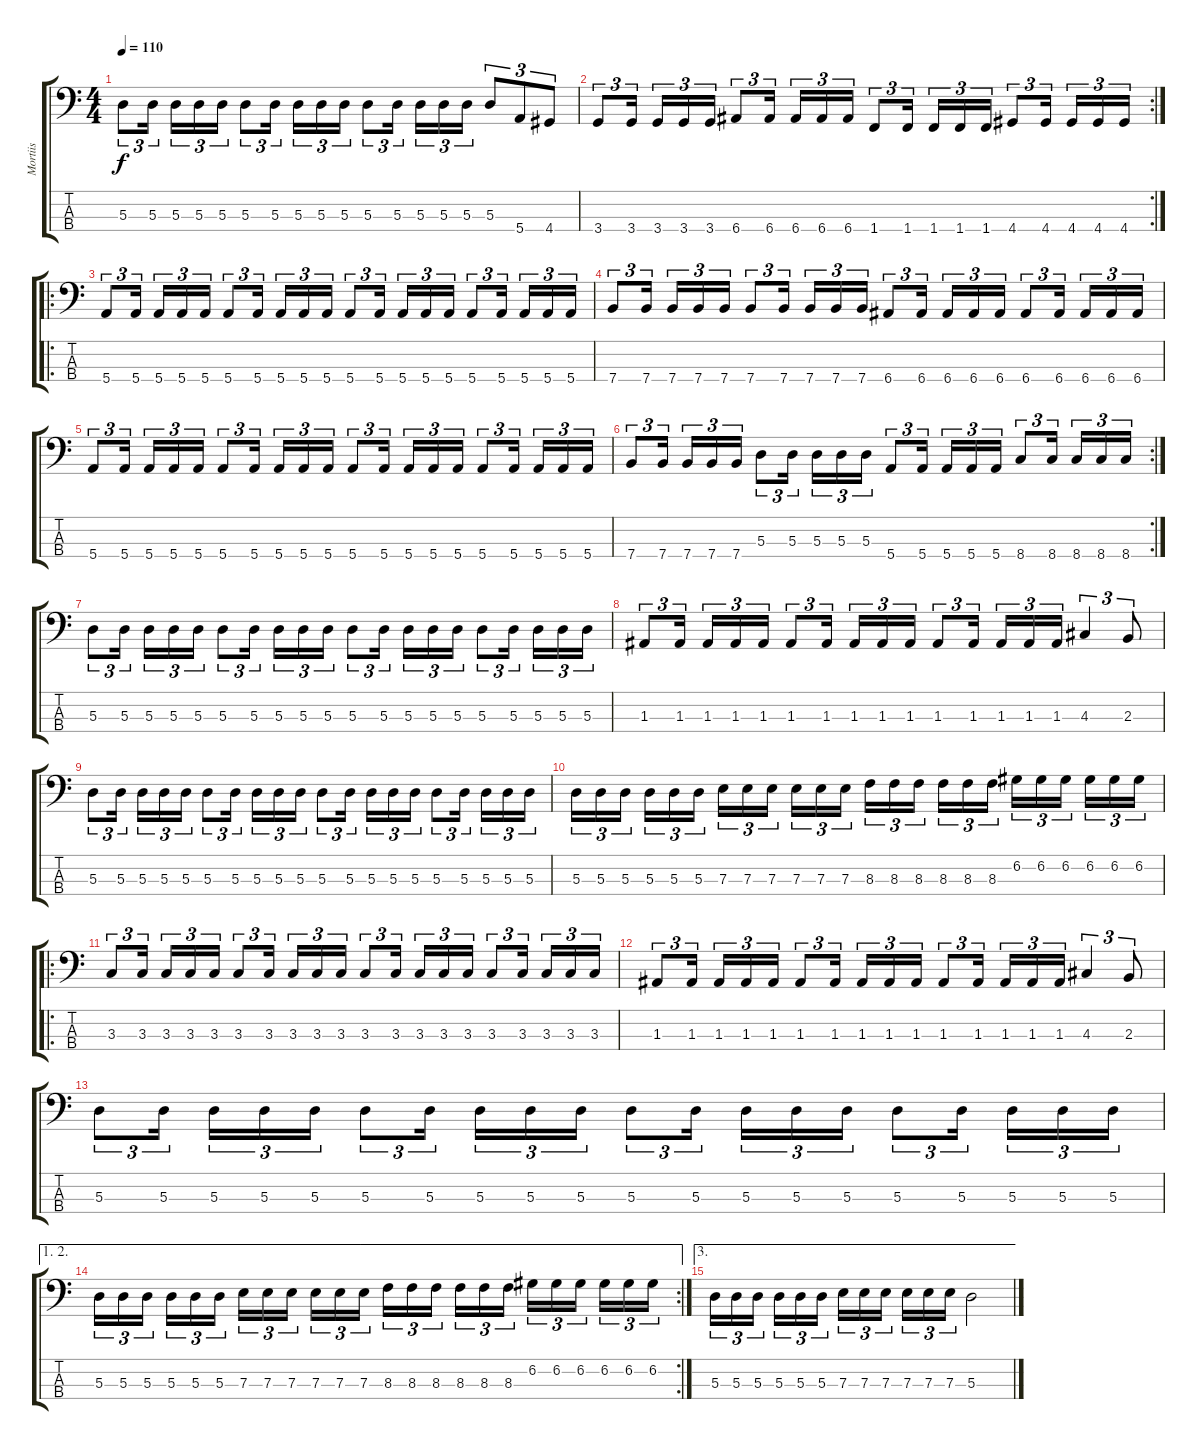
\track ("Mortiis" "Mortiis") {instrument electricbassfinger}
\staff {score tabs}
\tuning (G2 D2 A1 E1) {hide}
\ts (4 4)
\tempo 110
\clef f4
\ks c
5.3.8{tu (3 2) dy f} 5.3.16{tu (3 2) beam splitsecondary} 5.3.16{tu (3 2)} 5.3.16{tu (3 2)} 5.3.16{tu (3 2)} 5.3.8{tu (3 2)} 5.3.16{tu (3 2) beam splitsecondary} 5.3.16{tu (3 2)} 5.3.16{tu (3 2)} 5.3.16{tu (3 2)} 5.3.8{tu (3 2)} 5.3.16{tu (3 2) beam splitsecondary} 5.3.16{tu (3 2)} 5.3.16{tu (3 2)} 5.3.16{tu (3 2)} 5.3.8{tu (3 2)} 5.4.8{tu (3 2)} 4.4.8{tu (3 2)} |
\rc 2
3.4.8{tu (3 2)} 3.4.16{tu (3 2) beam splitsecondary} 3.4.16{tu (3 2)} 3.4.16{tu (3 2)} 3.4.16{tu (3 2)} 6.4.8{tu (3 2)} 6.4.16{tu (3 2) beam splitsecondary} 6.4.16{tu (3 2)} 6.4.16{tu (3 2)} 6.4.16{tu (3 2)} 1.4.8{tu (3 2)} 1.4.16{tu (3 2) beam splitsecondary} 1.4.16{tu (3 2)} 1.4.16{tu (3 2)} 1.4.16{tu (3 2)} 4.4.8{tu (3 2)} 4.4.16{tu (3 2) beam splitsecondary} 4.4.16{tu (3 2)} 4.4.16{tu (3 2)} 4.4.16{tu (3 2)} |
\ro
5.4.8{tu (3 2)} 5.4.16{tu (3 2) beam splitsecondary} 5.4.16{tu (3 2)} 5.4.16{tu (3 2)} 5.4.16{tu (3 2)} 5.4.8{tu (3 2)} 5.4.16{tu (3 2) beam splitsecondary} 5.4.16{tu (3 2)} 5.4.16{tu (3 2)} 5.4.16{tu (3 2)} 5.4.8{tu (3 2)} 5.4.16{tu (3 2) beam splitsecondary} 5.4.16{tu (3 2)} 5.4.16{tu (3 2)} 5.4.16{tu (3 2)} 5.4.8{tu (3 2)} 5.4.16{tu (3 2) beam splitsecondary} 5.4.16{tu (3 2)} 5.4.16{tu (3 2)} 5.4.16{tu (3 2)} |
7.4.8{tu (3 2)} 7.4.16{tu (3 2) beam splitsecondary} 7.4.16{tu (3 2)} 7.4.16{tu (3 2)} 7.4.16{tu (3 2)} 7.4.8{tu (3 2)} 7.4.16{tu (3 2) beam splitsecondary} 7.4.16{tu (3 2)} 7.4.16{tu (3 2)} 7.4.16{tu (3 2)} 6.4.8{tu (3 2)} 6.4.16{tu (3 2) beam splitsecondary} 6.4.16{tu (3 2)} 6.4.16{tu (3 2)} 6.4.16{tu (3 2)} 6.4.8{tu (3 2)} 6.4.16{tu (3 2) beam splitsecondary} 6.4.16{tu (3 2)} 6.4.16{tu (3 2)} 6.4.16{tu (3 2)} |
5.4.8{tu (3 2)} 5.4.16{tu (3 2) beam splitsecondary} 5.4.16{tu (3 2)} 5.4.16{tu (3 2)} 5.4.16{tu (3 2)} 5.4.8{tu (3 2)} 5.4.16{tu (3 2) beam splitsecondary} 5.4.16{tu (3 2)} 5.4.16{tu (3 2)} 5.4.16{tu (3 2)} 5.4.8{tu (3 2)} 5.4.16{tu (3 2) beam splitsecondary} 5.4.16{tu (3 2)} 5.4.16{tu (3 2)} 5.4.16{tu (3 2)} 5.4.8{tu (3 2)} 5.4.16{tu (3 2) beam splitsecondary} 5.4.16{tu (3 2)} 5.4.16{tu (3 2)} 5.4.16{tu (3 2)} |
\rc 2
7.4.8{tu (3 2)} 7.4.16{tu (3 2) beam splitsecondary} 7.4.16{tu (3 2)} 7.4.16{tu (3 2)} 7.4.16{tu (3 2)} 5.3.8{tu (3 2)} 5.3.16{tu (3 2) beam splitsecondary} 5.3.16{tu (3 2)} 5.3.16{tu (3 2)} 5.3.16{tu (3 2)} 5.4.8{tu (3 2)} 5.4.16{tu (3 2) beam splitsecondary} 5.4.16{tu (3 2)} 5.4.16{tu (3 2)} 5.4.16{tu (3 2)} 8.4.8{tu (3 2)} 8.4.16{tu (3 2) beam splitsecondary} 8.4.16{tu (3 2)} 8.4.16{tu (3 2)} 8.4.16{tu (3 2)} |
5.3.8{tu (3 2)} 5.3.16{tu (3 2) beam splitsecondary} 5.3.16{tu (3 2)} 5.3.16{tu (3 2)} 5.3.16{tu (3 2)} 5.3.8{tu (3 2)} 5.3.16{tu (3 2) beam splitsecondary} 5.3.16{tu (3 2)} 5.3.16{tu (3 2)} 5.3.16{tu (3 2)} 5.3.8{tu (3 2)} 5.3.16{tu (3 2) beam splitsecondary} 5.3.16{tu (3 2)} 5.3.16{tu (3 2)} 5.3.16{tu (3 2)} 5.3.8{tu (3 2)} 5.3.16{tu (3 2) beam splitsecondary} 5.3.16{tu (3 2)} 5.3.16{tu (3 2)} 5.3.16{tu (3 2)} |
1.3.8{tu (3 2)} 1.3.16{tu (3 2) beam splitsecondary} 1.3.16{tu (3 2)} 1.3.16{tu (3 2)} 1.3.16{tu (3 2)} 1.3.8{tu (3 2)} 1.3.16{tu (3 2) beam splitsecondary} 1.3.16{tu (3 2)} 1.3.16{tu (3 2)} 1.3.16{tu (3 2)} 1.3.8{tu (3 2)} 1.3.16{tu (3 2) beam splitsecondary} 1.3.16{tu (3 2)} 1.3.16{tu (3 2)} 1.3.16{tu (3 2)} 4.3.4{tu (3 2)} 2.3.8{tu (3 2)} |
5.3.8{tu (3 2)} 5.3.16{tu (3 2) beam splitsecondary} 5.3.16{tu (3 2)} 5.3.16{tu (3 2)} 5.3.16{tu (3 2)} 5.3.8{tu (3 2)} 5.3.16{tu (3 2) beam splitsecondary} 5.3.16{tu (3 2)} 5.3.16{tu (3 2)} 5.3.16{tu (3 2)} 5.3.8{tu (3 2)} 5.3.16{tu (3 2) beam splitsecondary} 5.3.16{tu (3 2)} 5.3.16{tu (3 2)} 5.3.16{tu (3 2)} 5.3.8{tu (3 2)} 5.3.16{tu (3 2) beam splitsecondary} 5.3.16{tu (3 2)} 5.3.16{tu (3 2)} 5.3.16{tu (3 2)} |
5.3.16{tu (3 2)} 5.3.16{tu (3 2)} 5.3.16{tu (3 2) beam splitsecondary} 5.3.16{tu (3 2)} 5.3.16{tu (3 2)} 5.3.16{tu (3 2)} 7.3.16{tu (3 2)} 7.3.16{tu (3 2)} 7.3.16{tu (3 2) beam splitsecondary} 7.3.16{tu (3 2)} 7.3.16{tu (3 2)} 7.3.16{tu (3 2)} 8.3.16{tu (3 2)} 8.3.16{tu (3 2)} 8.3.16{tu (3 2) beam splitsecondary} 8.3.16{tu (3 2)} 8.3.16{tu (3 2)} 8.3.16{tu (3 2)} 6.2.16{tu (3 2)} 6.2.16{tu (3 2)} 6.2.16{tu (3 2) beam splitsecondary} 6.2.16{tu (3 2)} 6.2.16{tu (3 2)} 6.2.16{tu (3 2)} |
\ro
3.3.8{tu (3 2)} 3.3.16{tu (3 2) beam splitsecondary} 3.3.16{tu (3 2)} 3.3.16{tu (3 2)} 3.3.16{tu (3 2)} 3.3.8{tu (3 2)} 3.3.16{tu (3 2) beam splitsecondary} 3.3.16{tu (3 2)} 3.3.16{tu (3 2)} 3.3.16{tu (3 2)} 3.3.8{tu (3 2)} 3.3.16{tu (3 2) beam splitsecondary} 3.3.16{tu (3 2)} 3.3.16{tu (3 2)} 3.3.16{tu (3 2)} 3.3.8{tu (3 2)} 3.3.16{tu (3 2) beam splitsecondary} 3.3.16{tu (3 2)} 3.3.16{tu (3 2)} 3.3.16{tu (3 2)} |
1.3.8{tu (3 2)} 1.3.16{tu (3 2) beam splitsecondary} 1.3.16{tu (3 2)} 1.3.16{tu (3 2)} 1.3.16{tu (3 2)} 1.3.8{tu (3 2)} 1.3.16{tu (3 2) beam splitsecondary} 1.3.16{tu (3 2)} 1.3.16{tu (3 2)} 1.3.16{tu (3 2)} 1.3.8{tu (3 2)} 1.3.16{tu (3 2) beam splitsecondary} 1.3.16{tu (3 2)} 1.3.16{tu (3 2)} 1.3.16{tu (3 2)} 4.3.4{tu (3 2)} 2.3.8{tu (3 2)} |
5.3.8{tu (3 2)} 5.3.16{tu (3 2) beam splitsecondary} 5.3.16{tu (3 2)} 5.3.16{tu (3 2)} 5.3.16{tu (3 2)} 5.3.8{tu (3 2)} 5.3.16{tu (3 2) beam splitsecondary} 5.3.16{tu (3 2)} 5.3.16{tu (3 2)} 5.3.16{tu (3 2)} 5.3.8{tu (3 2)} 5.3.16{tu (3 2) beam splitsecondary} 5.3.16{tu (3 2)} 5.3.16{tu (3 2)} 5.3.16{tu (3 2)} 5.3.8{tu (3 2)} 5.3.16{tu (3 2) beam splitsecondary} 5.3.16{tu (3 2)} 5.3.16{tu (3 2)} 5.3.16{tu (3 2)} |
\ae (1 2)
\rc 2
5.3.16{tu (3 2)} 5.3.16{tu (3 2)} 5.3.16{tu (3 2) beam splitsecondary} 5.3.16{tu (3 2)} 5.3.16{tu (3 2)} 5.3.16{tu (3 2)} 7.3.16{tu (3 2)} 7.3.16{tu (3 2)} 7.3.16{tu (3 2) beam splitsecondary} 7.3.16{tu (3 2)} 7.3.16{tu (3 2)} 7.3.16{tu (3 2)} 8.3.16{tu (3 2)} 8.3.16{tu (3 2)} 8.3.16{tu (3 2) beam splitsecondary} 8.3.16{tu (3 2)} 8.3.16{tu (3 2)} 8.3.16{tu (3 2)} 6.2.16{tu (3 2)} 6.2.16{tu (3 2)} 6.2.16{tu (3 2) beam splitsecondary} 6.2.16{tu (3 2)} 6.2.16{tu (3 2)} 6.2.16{tu (3 2)} |
\ae 3
5.3.16{tu (3 2)} 5.3.16{tu (3 2)} 5.3.16{tu (3 2) beam splitsecondary} 5.3.16{tu (3 2)} 5.3.16{tu (3 2)} 5.3.16{tu (3 2)} 7.3.16{tu (3 2)} 7.3.16{tu (3 2)} 7.3.16{tu (3 2) beam splitsecondary} 7.3.16{tu (3 2)} 7.3.16{tu (3 2)} 7.3.16{tu (3 2)} 5.3.2
